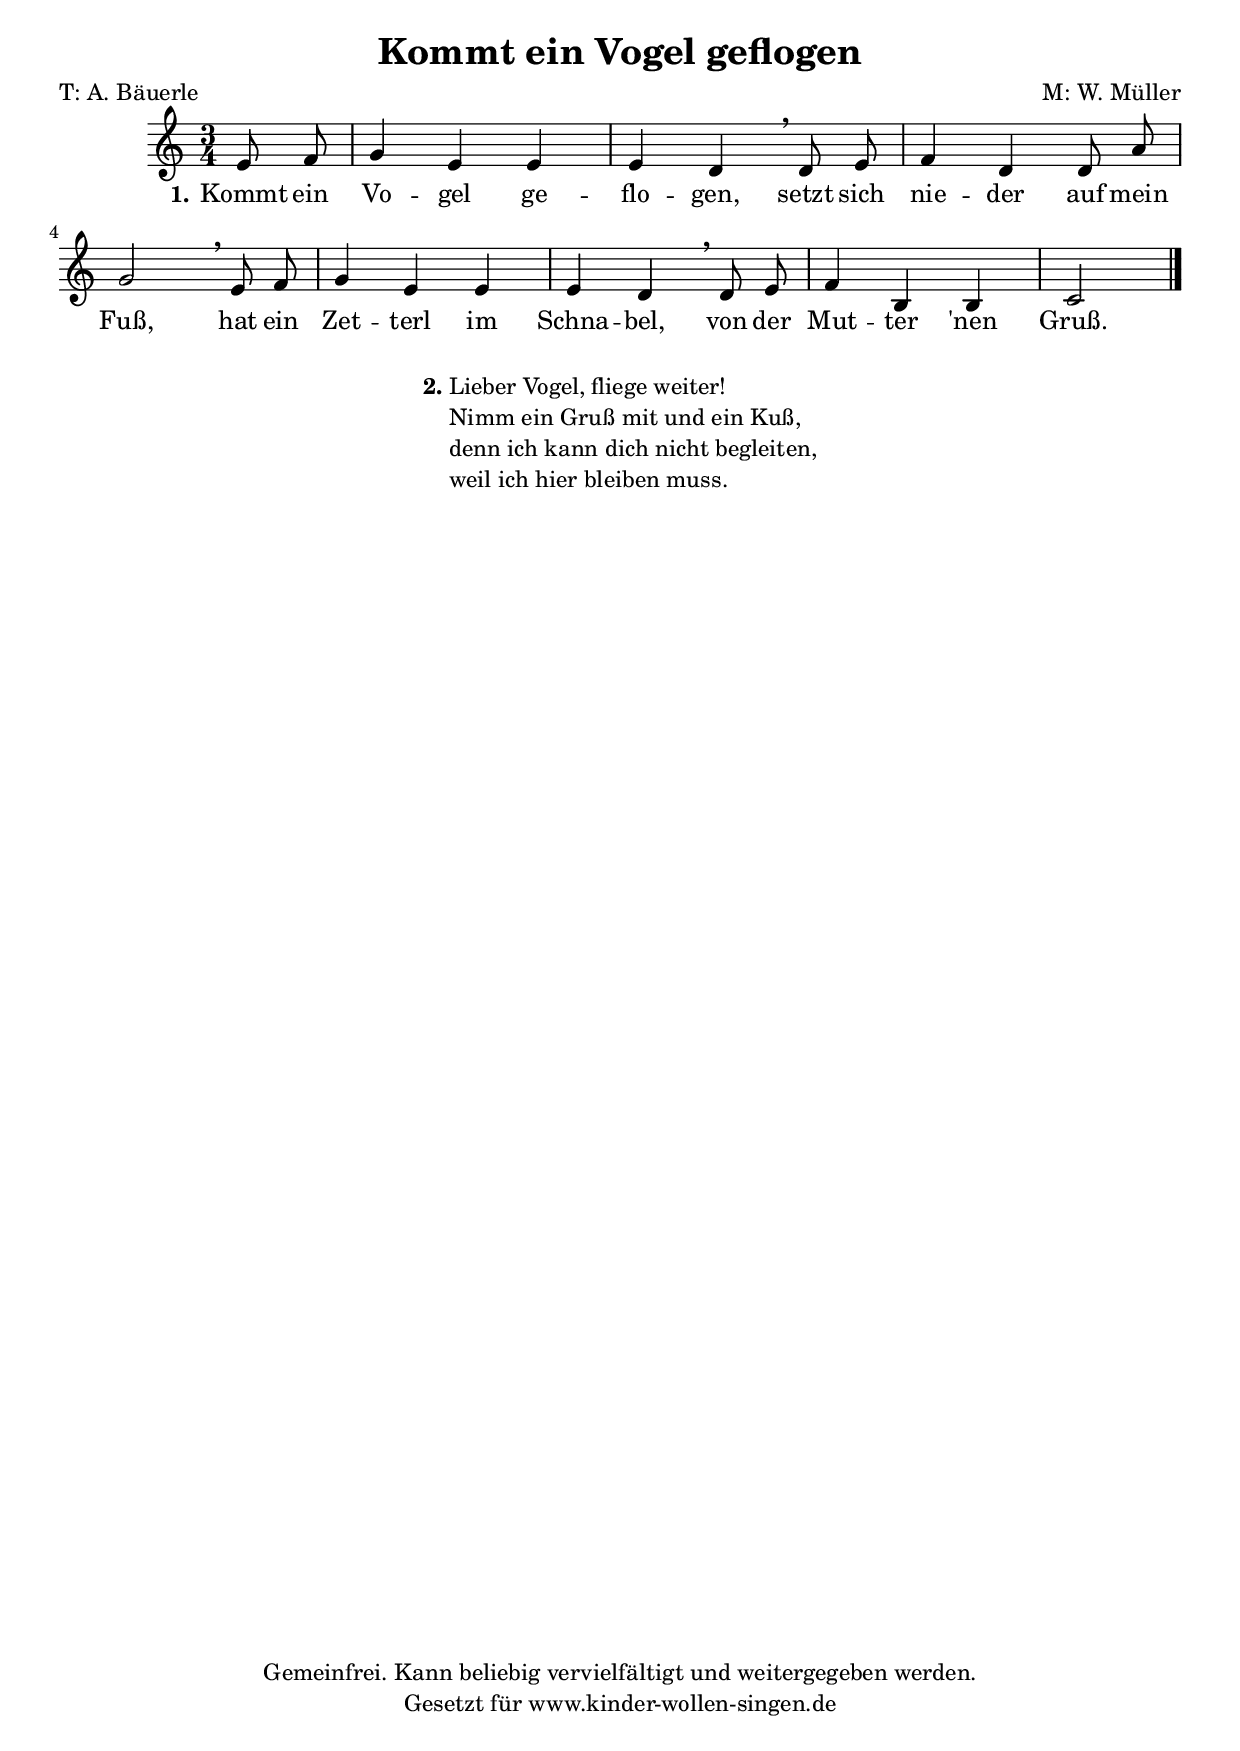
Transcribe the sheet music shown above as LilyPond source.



\header {
  	title = "Kommt ein Vogel geflogen"
	composer = "M: W. Müller"
	poet = "T: A. Bäuerle"
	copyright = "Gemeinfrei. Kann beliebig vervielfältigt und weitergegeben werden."
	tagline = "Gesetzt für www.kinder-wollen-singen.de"
}

\version "2.12.3"

common = {
  \time 3/4
  \key c \major
  \partial 4

}



Singstimme = \relative e' {
e8 f8 |
g4 e4 e4  |
e4 d4 \breathe d8 e8 |
f4 d4 d8 a'8  |
g2 \breathe e8 f8 |
g4 e4 e4 |
e4 d4 \breathe d8 e8|
f4 b,4 b4 |
c2
\bar "|."
}


Stropheeins = \lyrics {
  \set stanza = #"1." Kommt ein Vo -- gel ge -- flo -- gen, 
  setzt sich nie -- der auf mein Fuß,
  hat ein Zet -- terl im Schna -- bel,
  von der Mut -- ter 'nen Gruß.
}


\score {

{
<<
\new Voice = "mel" { \common \autoBeamOff \Singstimme }
\new Lyrics \lyricsto mel \Stropheeins
>>
}

\layout {
\context { \RemoveEmptyStaffContext }
}

}

\markup {
\fill-line {
\hspace #0.05 % moves the column off the left margin;
% can be removed if space on the page is tight
\column {
\line { \bold "2."
\column {
"Lieber Vogel, fliege weiter!"
"Nimm ein Gruß mit und ein Kuß,"
"denn ich kann dich nicht begleiten,"
"weil ich hier bleiben muss."
}
}
}

\hspace #0.1 % gives some extra space on the right margin;
% can be removed if page space is tight
}
}
